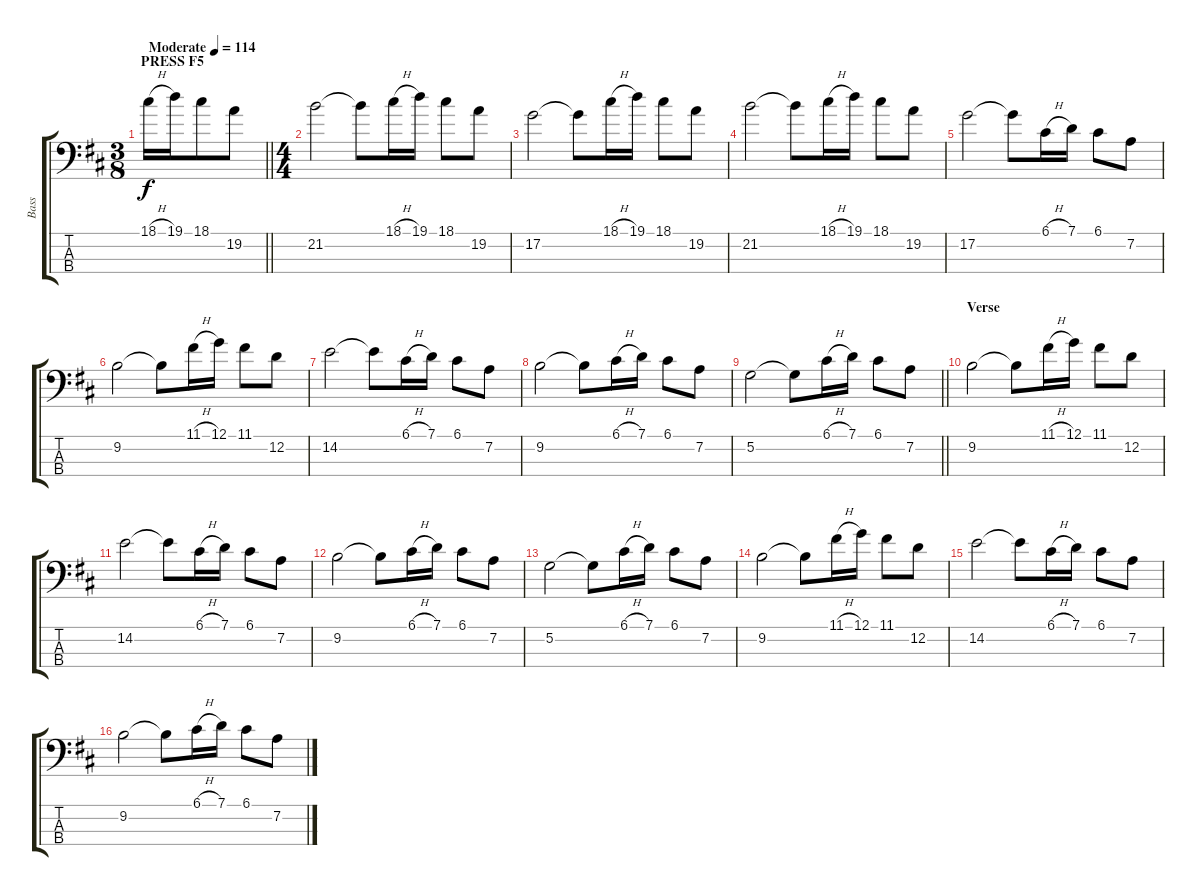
\track ("Bass" "Bass") {instrument electricbassfinger}
\staff {score tabs}
\tuning (G2 D2 A1 D1) {hide}
\ts (3 8)
\section ("" "PRESS F5")
\tempo (114 "Moderate")
\clef f4
\barLineRight lightlight
\ks bminor
18.1{h}.16{dy f instrument electricbassfinger} 19.1.16 18.1.8 19.2.8 |
\ts (4 4)
21.2.2 21.2{t}.8 18.1{h}.16 19.1.16 18.1.8 19.2.8 |
17.2.2 17.2{t}.8 18.1{h}.16 19.1.16 18.1.8 19.2.8 |
21.2.2 21.2{t}.8 18.1{h}.16 19.1.16 18.1.8 19.2.8 |
17.2.2 17.2{t}.8 6.1{h}.16 7.1.16 6.1.8 7.2.8 |
9.2.2 9.2{t}.8 11.1{h}.16 12.1.16 11.1.8 12.2.8 |
14.2.2 14.2{t}.8 6.1{h}.16 7.1.16 6.1.8 7.2.8 |
9.2.2 9.2{t}.8 6.1{h}.16 7.1.16 6.1.8 7.2.8 |
\barLineRight lightlight
5.2.2 5.2{t}.8 6.1{h}.16 7.1.16 6.1.8 7.2.8 |
\section ("" "Verse")
9.2.2 9.2{t}.8 11.1{h}.16 12.1.16 11.1.8 12.2.8 |
14.2.2 14.2{t}.8 6.1{h}.16 7.1.16 6.1.8 7.2.8 |
9.2.2 9.2{t}.8 6.1{h}.16 7.1.16 6.1.8 7.2.8 |
5.2.2 5.2{t}.8 6.1{h}.16 7.1.16 6.1.8 7.2.8 |
9.2.2 9.2{t}.8 11.1{h}.16 12.1.16 11.1.8 12.2.8 |
14.2.2 14.2{t}.8 6.1{h}.16 7.1.16 6.1.8 7.2.8 |
9.2.2 9.2{t}.8 6.1{h}.16 7.1.16 6.1.8 7.2.8
